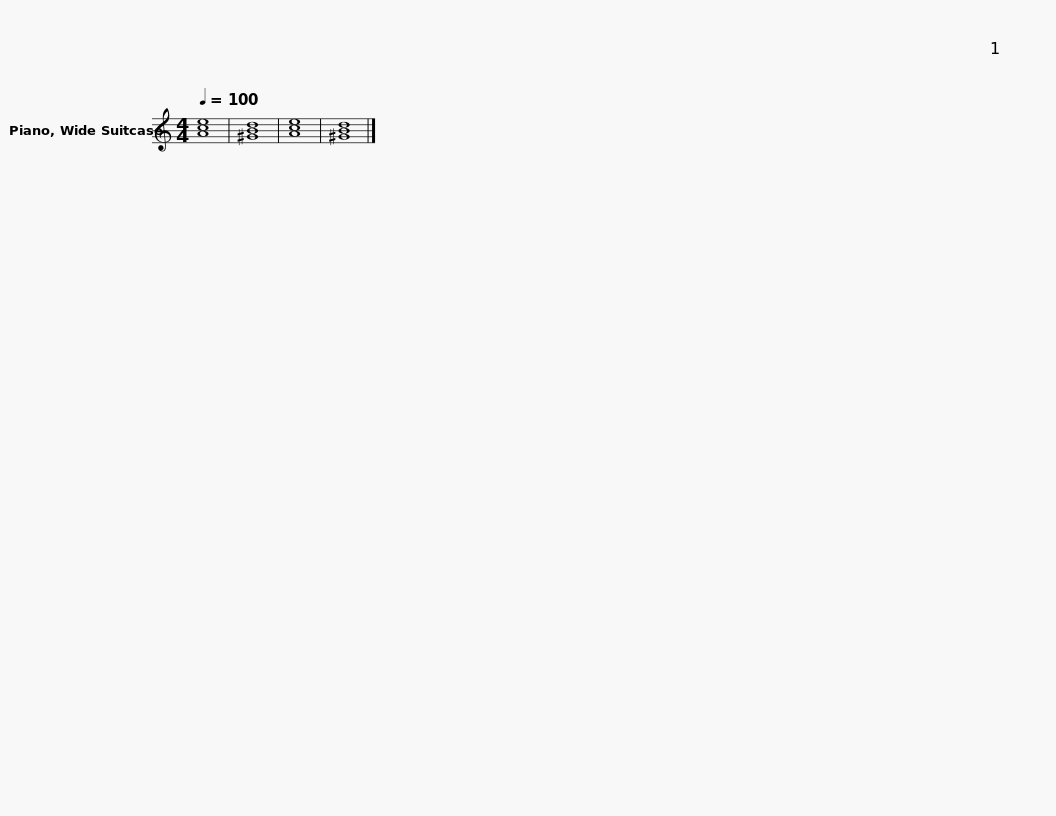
X:1
L:1/8
Q:1/4=100
M:4/4
I:linebreak $
K:C
V:1 treble
V:1
 [Ace]8 | [^GBd]8 | [Ace]8 | [^GBd]8 |] %4
